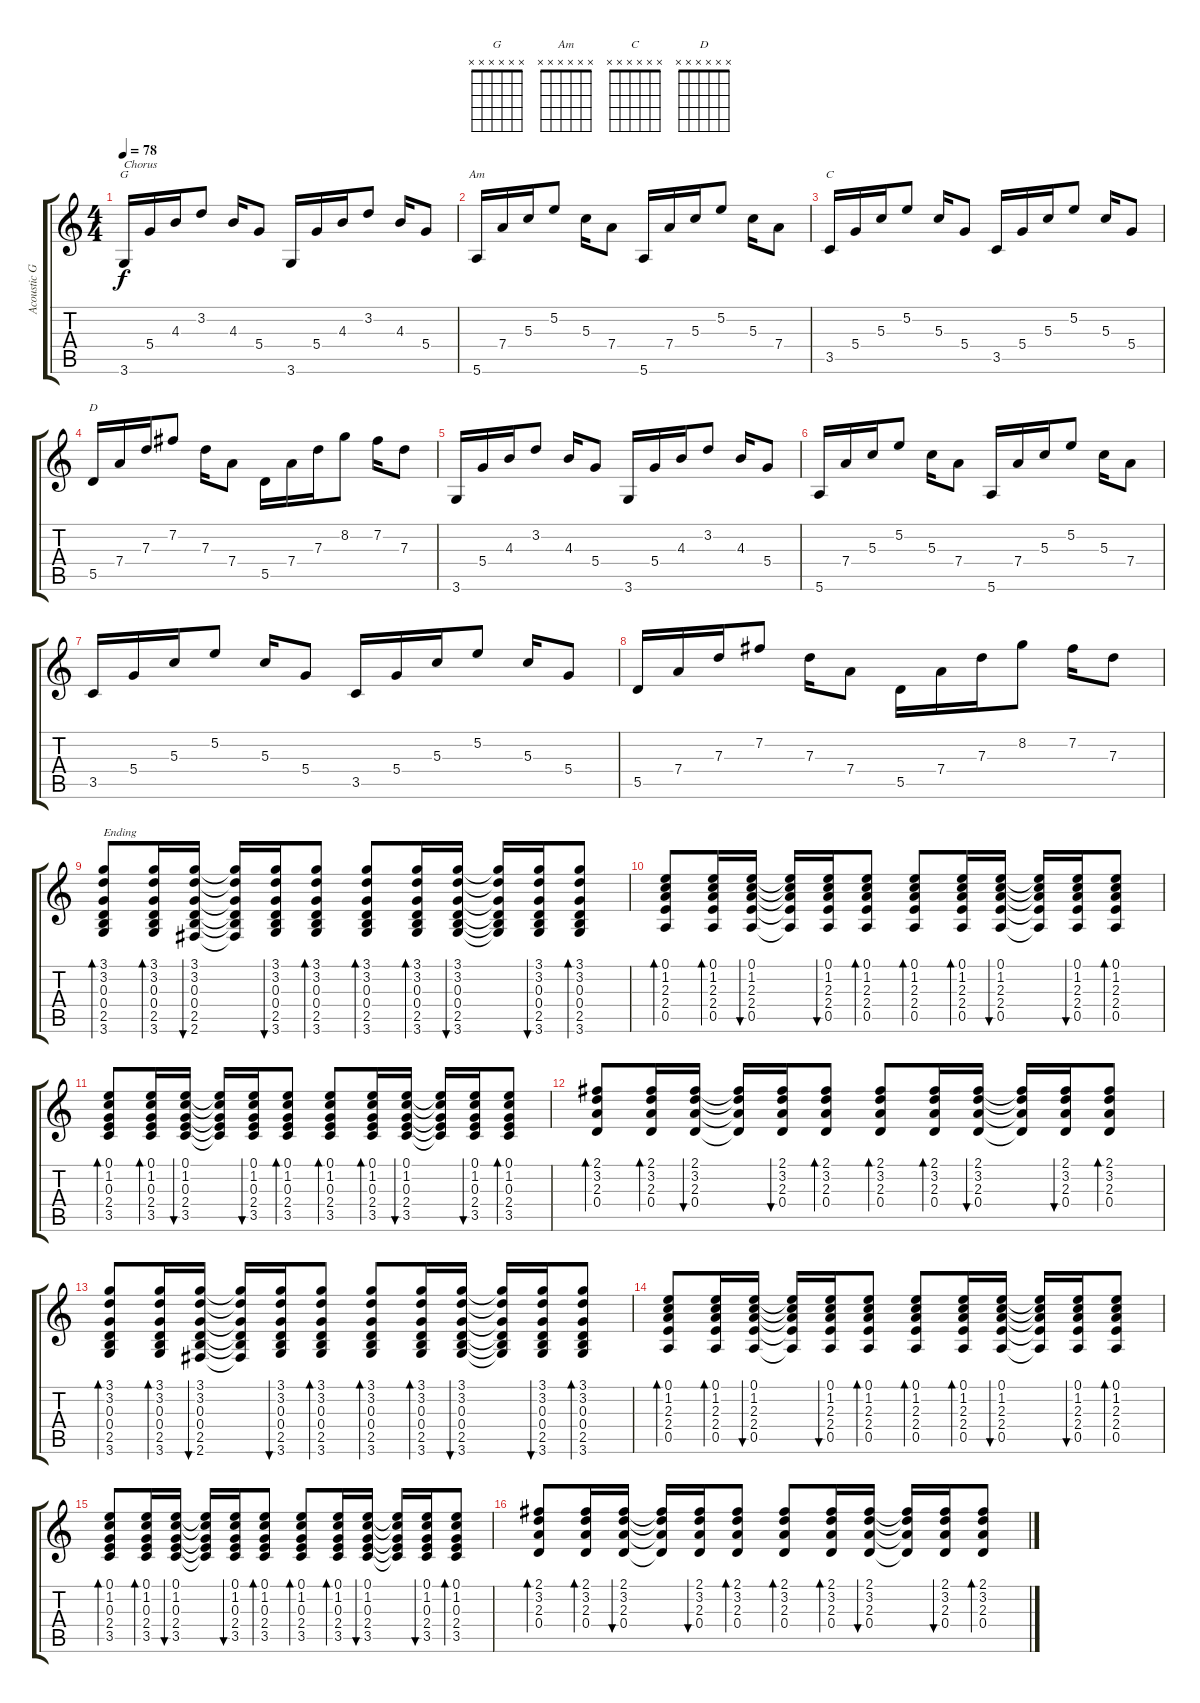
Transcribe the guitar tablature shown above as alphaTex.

\track ("Acoustic Guitar" "Acoustic G") {instrument acousticguitarsteel}
\staff {score tabs}
\tuning (E4 B3 G3 D3 A2 E2) {hide}
\chord ("G" x x x x x x) {firstfret 0}
\chord ("Am" x x x x x x) {firstfret 0}
\chord ("C" x x x x x x) {firstfret 0}
\chord ("D" x x x x x x) {firstfret 0}
\ts (4 4)
\tempo 78
\clef g2
\ks c
3.6.16{ch "G" txt "Chorus" dy f} 5.4.16 4.3.16 3.2.8 4.3.16 5.4.8 3.6.16 5.4.16 4.3.16 3.2.8 4.3.16 5.4.8 |
5.6.16{ch "Am"} 7.4.16 5.3.16 5.2.8 5.3.16 7.4.8 5.6.16 7.4.16 5.3.16 5.2.8 5.3.16 7.4.8 |
3.5.16{ch "C"} 5.4.16 5.3.16 5.2.8 5.3.16 5.4.8 3.5.16 5.4.16 5.3.16 5.2.8 5.3.16 5.4.8 |
5.5.16{ch "D"} 7.4.16 7.3.16 7.2.8 7.3.16 7.4.8 5.5.16 7.4.16 7.3.16 8.2.8 7.2.16 7.3.8 |
3.6.16 5.4.16 4.3.16 3.2.8 4.3.16 5.4.8 3.6.16 5.4.16 4.3.16 3.2.8 4.3.16 5.4.8 |
5.6.16 7.4.16 5.3.16 5.2.8 5.3.16 7.4.8 5.6.16 7.4.16 5.3.16 5.2.8 5.3.16 7.4.8 |
3.5.16 5.4.16 5.3.16 5.2.8 5.3.16 5.4.8 3.5.16 5.4.16 5.3.16 5.2.8 5.3.16 5.4.8 |
5.5.16 7.4.16 7.3.16 7.2.8 7.3.16 7.4.8 5.5.16 7.4.16 7.3.16 8.2.8 7.2.16 7.3.8 |
(3.1 3.2 0.3 0.4 2.5 3.6).8{bd 60 txt "Ending"} (3.1 3.2 0.3 0.4 2.5 3.6).16{bd 30} (3.1 3.2 0.3 0.4 2.5 2.6).16{bu 30} (3.1{t} 3.2{t} 0.3{t} 0.4{t} 2.5{t} 2.6{t}).16 (3.1 3.2 0.3 0.4 2.5 3.6).16{bu 30} (3.1 3.2 0.3 0.4 2.5 3.6).8{bd 30} (3.1 3.2 0.3 0.4 2.5 3.6).8{bd 60} (3.1 3.2 0.3 0.4 2.5 3.6).16{bd 30} (3.1 3.2 0.3 0.4 2.5 3.6).16{bu 30} (3.1{t} 3.2{t} 0.3{t} 0.4{t} 2.5{t} 3.6{t}).16 (3.1 3.2 0.3 0.4 2.5 3.6).16{bu 30} (3.1 3.2 0.3 0.4 2.5 3.6).8{bd 30} |
(0.1 1.2 2.3 2.4 0.5).8{bd 60} (0.1 1.2 2.3 2.4 0.5).16{bd 30} (0.1 1.2 2.3 2.4 0.5).16{bu 30} (0.1{t} 1.2{t} 2.3{t} 2.4{t} 0.5{t}).16 (0.1 1.2 2.3 2.4 0.5).16{bu 30} (0.1 1.2 2.3 2.4 0.5).8{bd 30} (0.1 1.2 2.3 2.4 0.5).8{bd 60} (0.1 1.2 2.3 2.4 0.5).16{bd 30} (0.1 1.2 2.3 2.4 0.5).16{bu 30} (0.1{t} 1.2{t} 2.3{t} 2.4{t} 0.5{t}).16 (0.1 1.2 2.3 2.4 0.5).16{bu 30} (0.1 1.2 2.3 2.4 0.5).8{bd 30} |
(0.1 1.2 0.3 2.4 3.5).8{bd 60} (0.1 1.2 0.3 2.4 3.5).16{bd 30} (0.1 1.2 0.3 2.4 3.5).16{bu 30} (0.1{t} 1.2{t} 0.3{t} 2.4{t} 3.5{t}).16 (0.1 1.2 0.3 2.4 3.5).16{bu 30} (0.1 1.2 0.3 2.4 3.5).8{bd 30} (0.1 1.2 0.3 2.4 3.5).8{bd 60} (0.1 1.2 0.3 2.4 3.5).16{bd 30} (0.1 1.2 0.3 2.4 3.5).16{bu 30} (0.1{t} 1.2{t} 0.3{t} 2.4{t} 3.5{t}).16 (0.1 1.2 0.3 2.4 3.5).16{bu 30} (0.1 1.2 0.3 2.4 3.5).8{bd 30} |
(2.1 3.2 2.3 0.4).8{bd 60} (2.1 3.2 2.3 0.4).16{bd 30} (2.1 3.2 2.3 0.4).16{bu 30} (2.1{t} 3.2{t} 2.3{t} 0.4{t}).16 (2.1 3.2 2.3 0.4).16{bu 30} (2.1 3.2 2.3 0.4).8{bd 30} (2.1 3.2 2.3 0.4).8{bd 60} (2.1 3.2 2.3 0.4).16{bd 30} (2.1 3.2 2.3 0.4).16{bu 30} (2.1{t} 3.2{t} 2.3{t} 0.4{t}).16 (2.1 3.2 2.3 0.4).16{bu 30} (2.1 3.2 2.3 0.4).8{bd 30} |
(3.1 3.2 0.3 0.4 2.5 3.6).8{bd 60} (3.1 3.2 0.3 0.4 2.5 3.6).16{bd 30} (3.1 3.2 0.3 0.4 2.5 2.6).16{bu 30} (3.1{t} 3.2{t} 0.3{t} 0.4{t} 2.5{t} 2.6{t}).16 (3.1 3.2 0.3 0.4 2.5 3.6).16{bu 30} (3.1 3.2 0.3 0.4 2.5 3.6).8{bd 30} (3.1 3.2 0.3 0.4 2.5 3.6).8{bd 60} (3.1 3.2 0.3 0.4 2.5 3.6).16{bd 30} (3.1 3.2 0.3 0.4 2.5 3.6).16{bu 30} (3.1{t} 3.2{t} 0.3{t} 0.4{t} 2.5{t} 3.6{t}).16 (3.1 3.2 0.3 0.4 2.5 3.6).16{bu 30} (3.1 3.2 0.3 0.4 2.5 3.6).8{bd 30} |
(0.1 1.2 2.3 2.4 0.5).8{bd 60} (0.1 1.2 2.3 2.4 0.5).16{bd 30} (0.1 1.2 2.3 2.4 0.5).16{bu 30} (0.1{t} 1.2{t} 2.3{t} 2.4{t} 0.5{t}).16 (0.1 1.2 2.3 2.4 0.5).16{bu 30} (0.1 1.2 2.3 2.4 0.5).8{bd 30} (0.1 1.2 2.3 2.4 0.5).8{bd 60} (0.1 1.2 2.3 2.4 0.5).16{bd 30} (0.1 1.2 2.3 2.4 0.5).16{bu 30} (0.1{t} 1.2{t} 2.3{t} 2.4{t} 0.5{t}).16 (0.1 1.2 2.3 2.4 0.5).16{bu 30} (0.1 1.2 2.3 2.4 0.5).8{bd 30} |
(0.1 1.2 0.3 2.4 3.5).8{bd 60} (0.1 1.2 0.3 2.4 3.5).16{bd 30} (0.1 1.2 0.3 2.4 3.5).16{bu 30} (0.1{t} 1.2{t} 0.3{t} 2.4{t} 3.5{t}).16 (0.1 1.2 0.3 2.4 3.5).16{bu 30} (0.1 1.2 0.3 2.4 3.5).8{bd 30} (0.1 1.2 0.3 2.4 3.5).8{bd 60} (0.1 1.2 0.3 2.4 3.5).16{bd 30} (0.1 1.2 0.3 2.4 3.5).16{bu 30} (0.1{t} 1.2{t} 0.3{t} 2.4{t} 3.5{t}).16 (0.1 1.2 0.3 2.4 3.5).16{bu 30} (0.1 1.2 0.3 2.4 3.5).8{bd 30} |
(2.1 3.2 2.3 0.4).8{bd 60} (2.1 3.2 2.3 0.4).16{bd 30} (2.1 3.2 2.3 0.4).16{bu 30} (2.1{t} 3.2{t} 2.3{t} 0.4{t}).16 (2.1 3.2 2.3 0.4).16{bu 30} (2.1 3.2 2.3 0.4).8{bd 30} (2.1 3.2 2.3 0.4).8{bd 60} (2.1 3.2 2.3 0.4).16{bd 30} (2.1 3.2 2.3 0.4).16{bu 30} (2.1{t} 3.2{t} 2.3{t} 0.4{t}).16 (2.1 3.2 2.3 0.4).16{bu 30} (2.1 3.2 2.3 0.4).8{bd 30}
